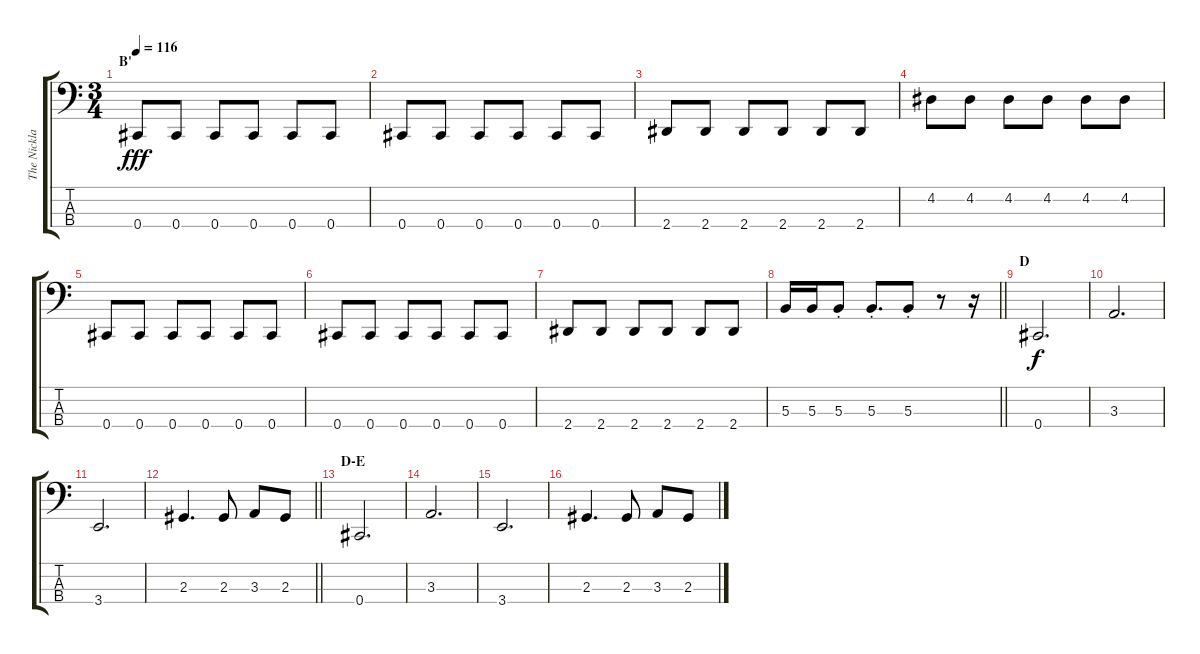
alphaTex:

\track ("The Nicklasson" "The Nickla") {instrument electricbassfinger}
\staff {score tabs}
\tuning (E2 B1 Gb1 Db1) {hide}
\ts (3 4)
\section ("" "B'")
\tempo 116
\clef f4
\ks c
0.4.8{dy fff} 0.4.8 0.4.8 0.4.8 0.4.8 0.4.8 |
0.4.8 0.4.8 0.4.8 0.4.8 0.4.8 0.4.8 |
2.4.8 2.4.8 2.4.8 2.4.8 2.4.8 2.4.8 |
4.2.8 4.2.8 4.2.8 4.2.8 4.2.8 4.2.8 |
0.4.8 0.4.8 0.4.8 0.4.8 0.4.8 0.4.8 |
0.4.8 0.4.8 0.4.8 0.4.8 0.4.8 0.4.8 |
2.4.8 2.4.8 2.4.8 2.4.8 2.4.8 2.4.8 |
\barLineRight lightlight
5.3.16 5.3.16 5.3{st}.8 5.3{st}.8{d} 5.3{st}.8 r.8 r.16 |
\section ("" "D")
0.4.2{d dy f} |
3.3.2{d} |
3.4.2{d} |
\barLineRight lightlight
2.3.4{d} 2.3.8 3.3.8 2.3.8 |
\section ("" "D-E")
0.4.2{d} |
3.3.2{d} |
3.4.2{d} |
2.3.4{d} 2.3.8 3.3.8 2.3.8
